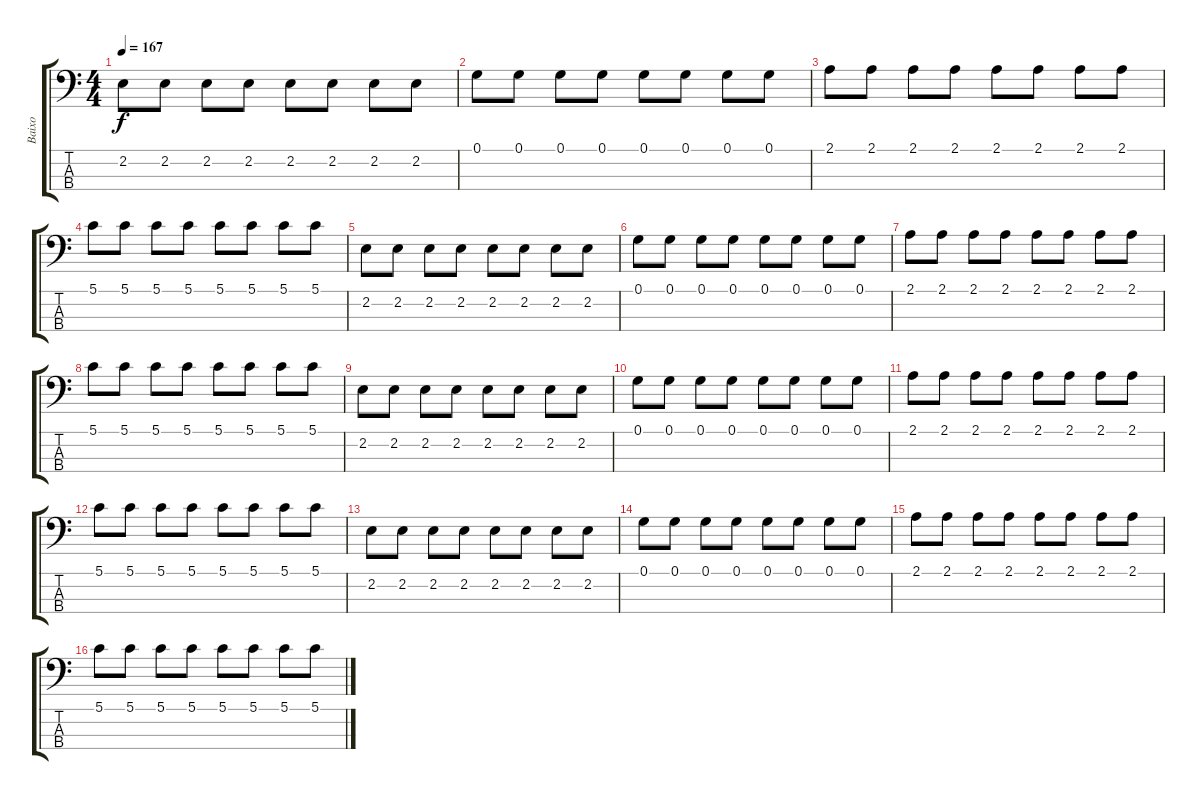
\track ("Baixo" "Baixo") {instrument electricbassfinger}
\staff {score tabs}
\tuning (G2 D2 A1 E1) {hide}
\ts (4 4)
\tempo 167
\clef f4
\ks c
2.2.8{dy f} 2.2.8 2.2.8 2.2.8 2.2.8 2.2.8 2.2.8 2.2.8 |
0.1.8 0.1.8 0.1.8 0.1.8 0.1.8 0.1.8 0.1.8 0.1.8 |
2.1.8 2.1.8 2.1.8 2.1.8 2.1.8 2.1.8 2.1.8 2.1.8 |
5.1.8 5.1.8 5.1.8 5.1.8 5.1.8 5.1.8 5.1.8 5.1.8 |
2.2.8 2.2.8 2.2.8 2.2.8 2.2.8 2.2.8 2.2.8 2.2.8 |
0.1.8 0.1.8 0.1.8 0.1.8 0.1.8 0.1.8 0.1.8 0.1.8 |
2.1.8 2.1.8 2.1.8 2.1.8 2.1.8 2.1.8 2.1.8 2.1.8 |
5.1.8 5.1.8 5.1.8 5.1.8 5.1.8 5.1.8 5.1.8 5.1.8 |
2.2.8 2.2.8 2.2.8 2.2.8 2.2.8 2.2.8 2.2.8 2.2.8 |
0.1.8 0.1.8 0.1.8 0.1.8 0.1.8 0.1.8 0.1.8 0.1.8 |
2.1.8 2.1.8 2.1.8 2.1.8 2.1.8 2.1.8 2.1.8 2.1.8 |
5.1.8 5.1.8 5.1.8 5.1.8 5.1.8 5.1.8 5.1.8 5.1.8 |
2.2.8 2.2.8 2.2.8 2.2.8 2.2.8 2.2.8 2.2.8 2.2.8 |
0.1.8 0.1.8 0.1.8 0.1.8 0.1.8 0.1.8 0.1.8 0.1.8 |
2.1.8 2.1.8 2.1.8 2.1.8 2.1.8 2.1.8 2.1.8 2.1.8 |
5.1.8 5.1.8 5.1.8 5.1.8 5.1.8 5.1.8 5.1.8 5.1.8
